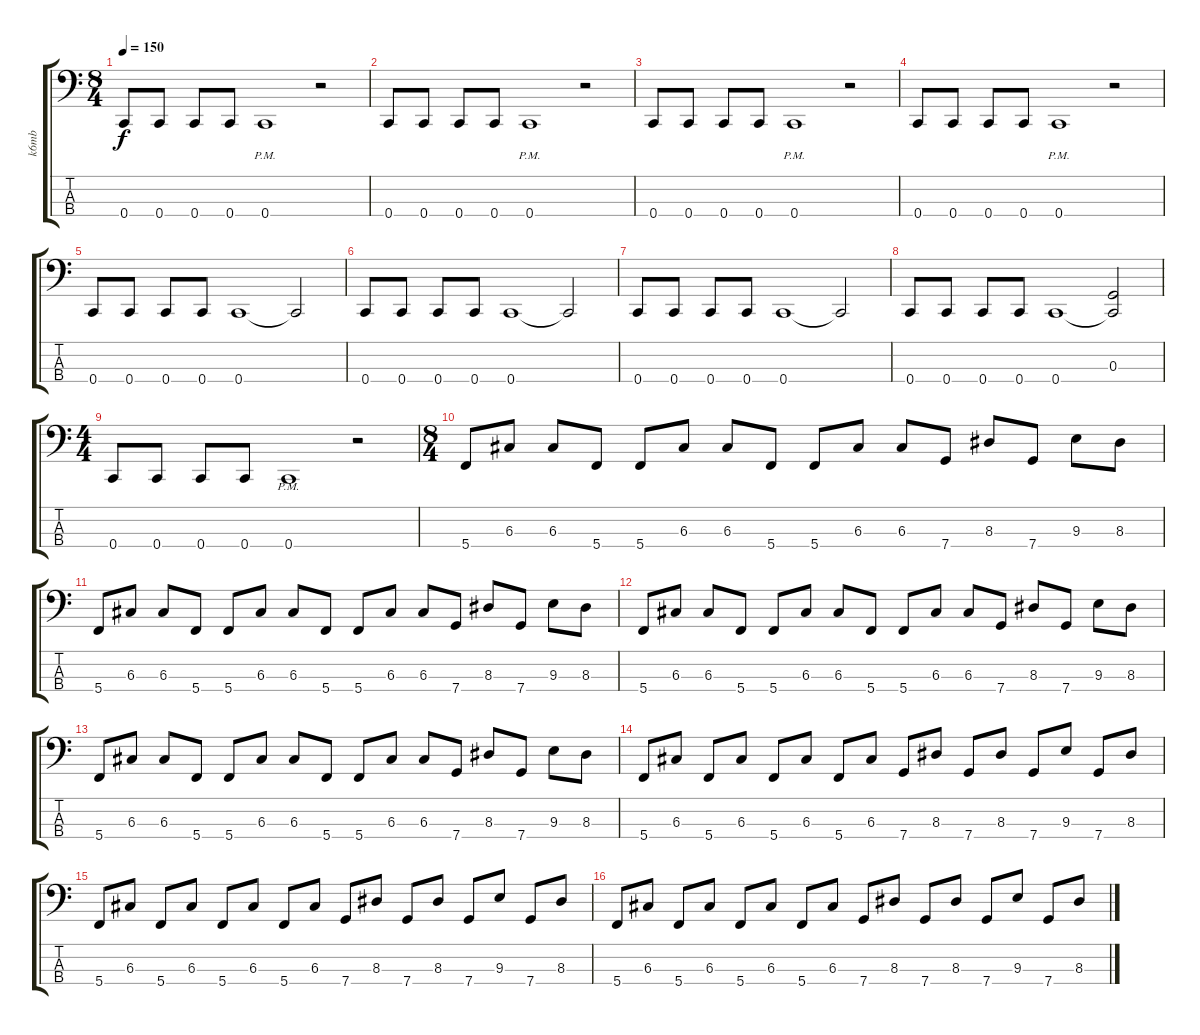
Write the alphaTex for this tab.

\track ("k6mb" "k6mb") {instrument electricbasspick}
\staff {score tabs}
\tuning (F2 C2 G1 C1) {hide}
\ts (8 4)
\tempo 150
\clef f4
\ks c
0.4.8{dy f} 0.4.8 0.4.8 0.4.8 0.4{pm}.1 r.2 |
0.4.8 0.4.8 0.4.8 0.4.8 0.4{pm}.1 r.2 |
0.4.8 0.4.8 0.4.8 0.4.8 0.4{pm}.1 r.2 |
0.4.8 0.4.8 0.4.8 0.4.8 0.4{pm}.1 r.2 |
0.4.8 0.4.8 0.4.8 0.4.8 0.4.1 0.4{t}.2 |
0.4.8 0.4.8 0.4.8 0.4.8 0.4.1 0.4{t}.2 |
0.4.8 0.4.8 0.4.8 0.4.8 0.4.1 0.4{t}.2 |
0.4.8 0.4.8 0.4.8 0.4.8 0.4.1 (0.3 0.4{t}).2 |
\ts (4 4)
0.4.8 0.4.8 0.4.8 0.4.8 0.4{pm}.1 r.2 |
\ts (8 4)
5.4.8 6.3.8 6.3.8 5.4.8 5.4.8 6.3.8 6.3.8 5.4.8 5.4.8 6.3.8 6.3.8 7.4.8 8.3.8 7.4.8 9.3.8 8.3.8 |
5.4.8 6.3.8 6.3.8 5.4.8 5.4.8 6.3.8 6.3.8 5.4.8 5.4.8 6.3.8 6.3.8 7.4.8 8.3.8 7.4.8 9.3.8 8.3.8 |
5.4.8 6.3.8 6.3.8 5.4.8 5.4.8 6.3.8 6.3.8 5.4.8 5.4.8 6.3.8 6.3.8 7.4.8 8.3.8 7.4.8 9.3.8 8.3.8 |
5.4.8 6.3.8 6.3.8 5.4.8 5.4.8 6.3.8 6.3.8 5.4.8 5.4.8 6.3.8 6.3.8 7.4.8 8.3.8 7.4.8 9.3.8 8.3.8 |
5.4.8 6.3.8 5.4.8 6.3.8 5.4.8 6.3.8 5.4.8 6.3.8 7.4.8 8.3.8 7.4.8 8.3.8 7.4.8 9.3.8 7.4.8 8.3.8 |
5.4.8 6.3.8 5.4.8 6.3.8 5.4.8 6.3.8 5.4.8 6.3.8 7.4.8 8.3.8 7.4.8 8.3.8 7.4.8 9.3.8 7.4.8 8.3.8 |
5.4.8 6.3.8 5.4.8 6.3.8 5.4.8 6.3.8 5.4.8 6.3.8 7.4.8 8.3.8 7.4.8 8.3.8 7.4.8 9.3.8 7.4.8 8.3.8
